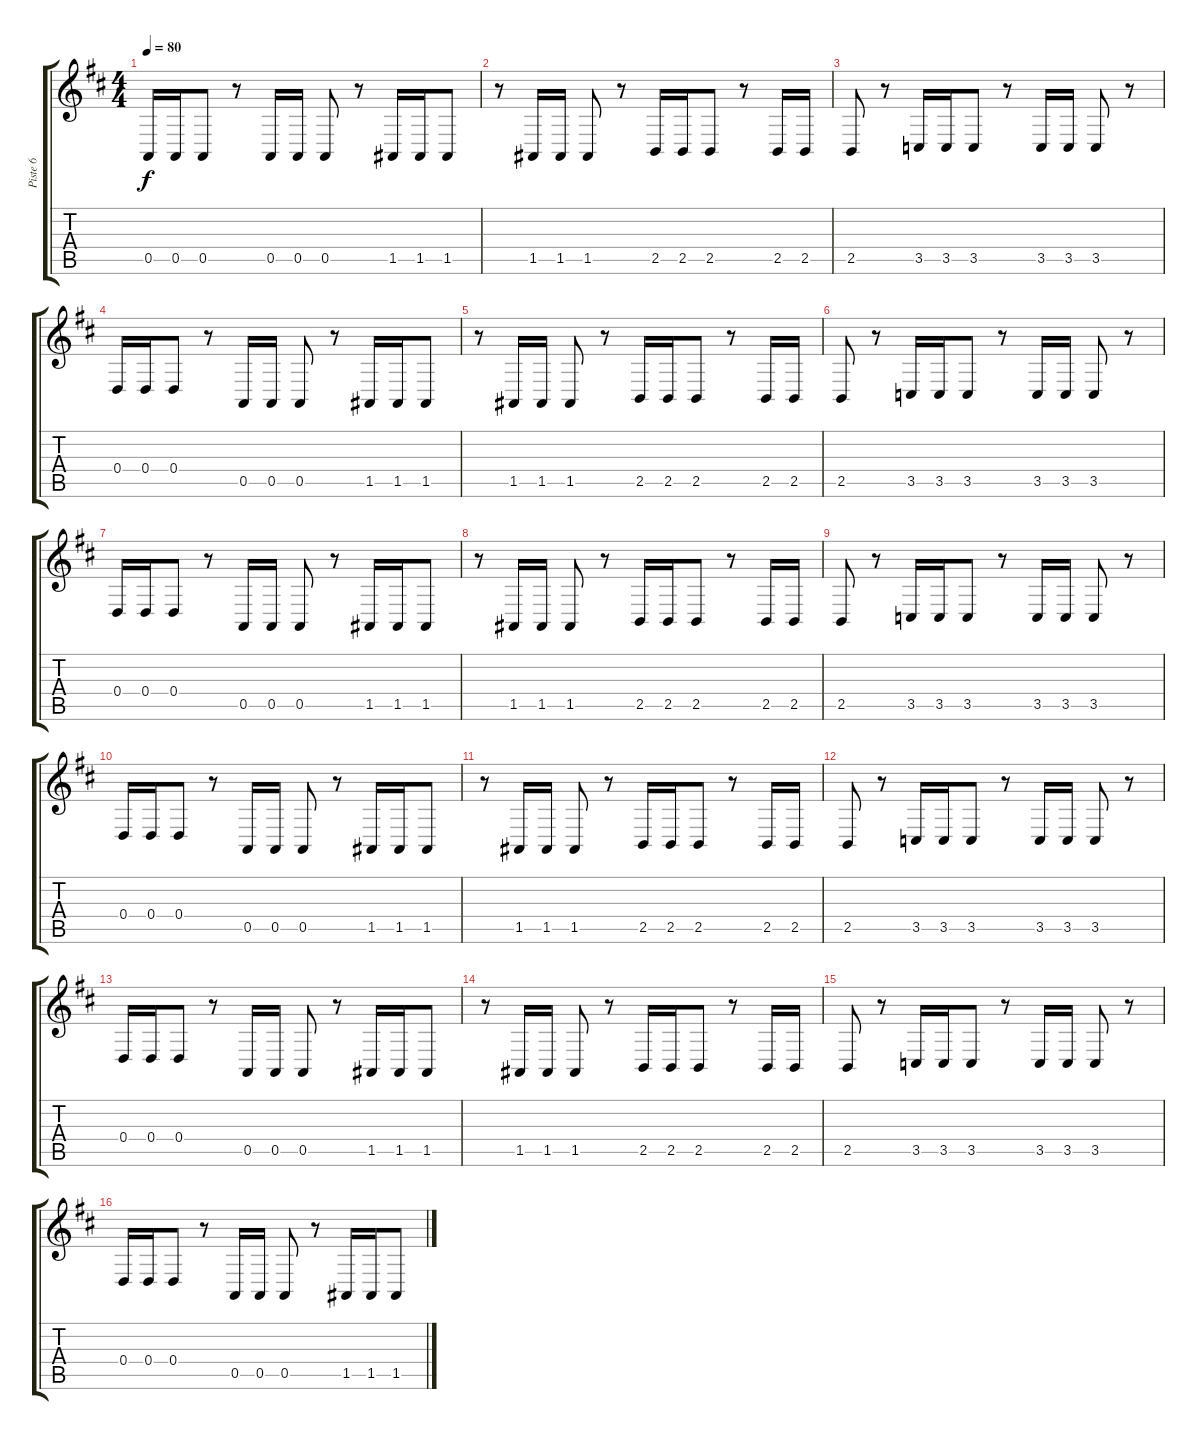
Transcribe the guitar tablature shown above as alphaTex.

\track ("Piste 6" "Piste 6") {instrument stringensemble1}
\staff {score tabs}
\tuning (E4 B3 G3 D3 A2 E2) {hide}
\ts (4 4)
\tempo 80
\clef g2
\ks d
0.5.16{dy f instrument stringensemble1} 0.5.16 0.5.8 r.8 0.5.16 0.5.16 0.5.8 r.8 1.5.16 1.5.16 1.5.8 |
r.8 1.5.16 1.5.16 1.5.8 r.8 2.5.16 2.5.16 2.5.8 r.8 2.5.16 2.5.16 |
2.5.8 r.8 3.5.16 3.5.16 3.5.8 r.8 3.5.16 3.5.16 3.5.8 r.8 |
0.4.16 0.4.16 0.4.8 r.8 0.5.16 0.5.16 0.5.8 r.8 1.5.16 1.5.16 1.5.8 |
r.8 1.5.16 1.5.16 1.5.8 r.8 2.5.16 2.5.16 2.5.8 r.8 2.5.16 2.5.16 |
2.5.8 r.8 3.5.16 3.5.16 3.5.8 r.8 3.5.16 3.5.16 3.5.8 r.8 |
0.4.16 0.4.16 0.4.8 r.8 0.5.16 0.5.16 0.5.8 r.8 1.5.16 1.5.16 1.5.8 |
r.8 1.5.16 1.5.16 1.5.8 r.8 2.5.16 2.5.16 2.5.8 r.8 2.5.16 2.5.16 |
2.5.8 r.8 3.5.16 3.5.16 3.5.8 r.8 3.5.16 3.5.16 3.5.8 r.8 |
0.4.16 0.4.16 0.4.8 r.8 0.5.16 0.5.16 0.5.8 r.8 1.5.16 1.5.16 1.5.8 |
r.8 1.5.16 1.5.16 1.5.8 r.8 2.5.16 2.5.16 2.5.8 r.8 2.5.16 2.5.16 |
2.5.8 r.8 3.5.16 3.5.16 3.5.8 r.8 3.5.16 3.5.16 3.5.8 r.8 |
0.4.16 0.4.16 0.4.8 r.8 0.5.16 0.5.16 0.5.8 r.8 1.5.16 1.5.16 1.5.8 |
r.8 1.5.16 1.5.16 1.5.8 r.8 2.5.16 2.5.16 2.5.8 r.8 2.5.16 2.5.16 |
2.5.8 r.8 3.5.16 3.5.16 3.5.8 r.8 3.5.16 3.5.16 3.5.8 r.8 |
0.4.16 0.4.16 0.4.8 r.8 0.5.16 0.5.16 0.5.8 r.8 1.5.16 1.5.16 1.5.8
